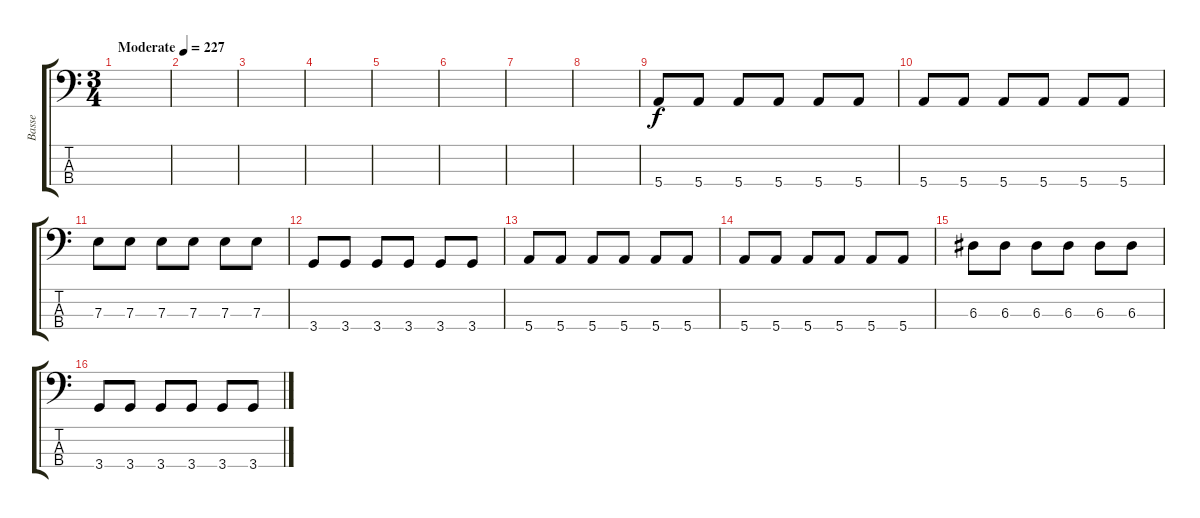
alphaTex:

\track ("Basse" "Basse") {instrument electricbasspick}
\staff {score tabs}
\tuning (G2 D2 A1 E1) {hide}
\ts (3 4)
\tempo (227 "Moderate")
\clef f4
\ks c
|
|
|
|
|
|
|
|
5.4.8 5.4.8 5.4.8 5.4.8 5.4.8 5.4.8 |
5.4.8 5.4.8 5.4.8 5.4.8 5.4.8 5.4.8 |
7.3.8 7.3.8 7.3.8 7.3.8 7.3.8 7.3.8 |
3.4.8 3.4.8 3.4.8 3.4.8 3.4.8 3.4.8 |
5.4.8 5.4.8 5.4.8 5.4.8 5.4.8 5.4.8 |
5.4.8 5.4.8 5.4.8 5.4.8 5.4.8 5.4.8 |
6.3.8 6.3.8 6.3.8 6.3.8 6.3.8 6.3.8 |
3.4.8 3.4.8 3.4.8 3.4.8 3.4.8 3.4.8
